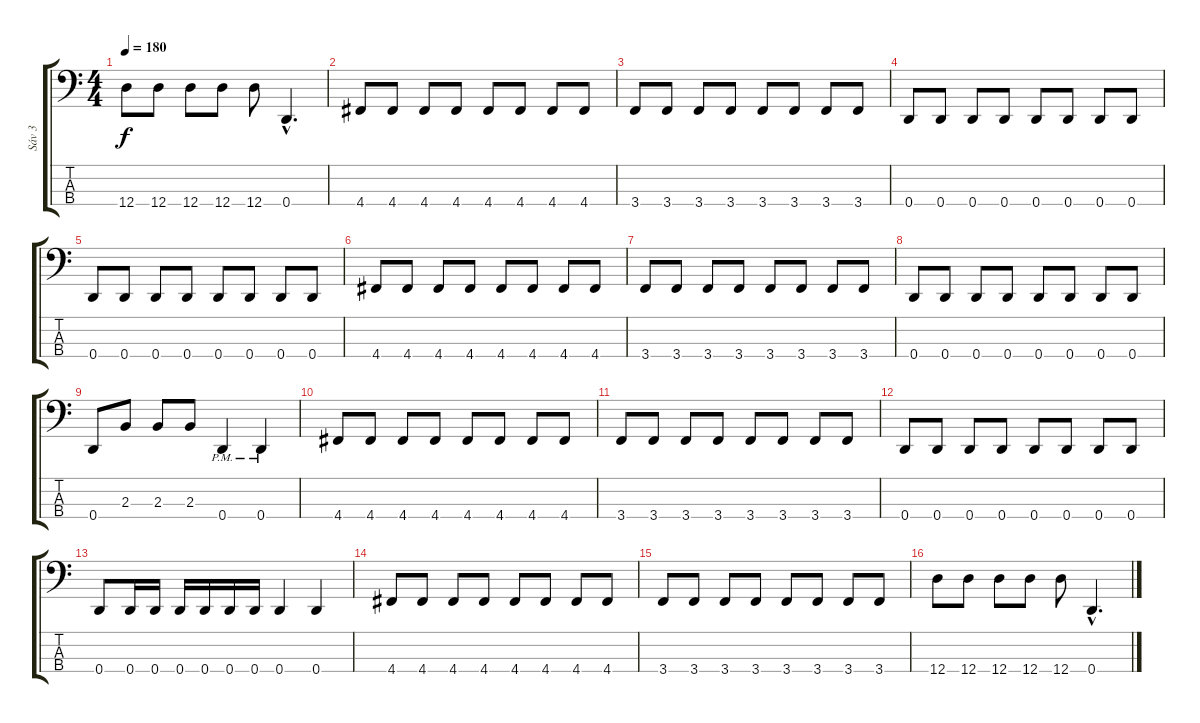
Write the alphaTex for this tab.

\track ("Sáv 3" "Sáv 3") {instrument electricbasspick}
\staff {score tabs}
\tuning (G2 D2 A1 D1) {hide}
\ts (4 4)
\tempo 180
\clef f4
\ks c
12.4.8{dy f} 12.4.8 12.4.8 12.4.8 12.4.8 0.4{hac}.4{d} |
4.4.8 4.4.8 4.4.8 4.4.8 4.4.8 4.4.8 4.4.8 4.4.8 |
3.4.8 3.4.8 3.4.8 3.4.8 3.4.8 3.4.8 3.4.8 3.4.8 |
0.4.8 0.4.8 0.4.8 0.4.8 0.4.8 0.4.8 0.4.8 0.4.8 |
0.4.8 0.4.8 0.4.8 0.4.8 0.4.8 0.4.8 0.4.8 0.4.8 |
4.4.8 4.4.8 4.4.8 4.4.8 4.4.8 4.4.8 4.4.8 4.4.8 |
3.4.8 3.4.8 3.4.8 3.4.8 3.4.8 3.4.8 3.4.8 3.4.8 |
0.4.8 0.4.8 0.4.8 0.4.8 0.4.8 0.4.8 0.4.8 0.4.8 |
0.4.8 2.3.8 2.3.8 2.3.8 0.4{pm}.4 0.4{pm}.4 |
4.4.8 4.4.8 4.4.8 4.4.8 4.4.8 4.4.8 4.4.8 4.4.8 |
3.4.8 3.4.8 3.4.8 3.4.8 3.4.8 3.4.8 3.4.8 3.4.8 |
0.4.8 0.4.8 0.4.8 0.4.8 0.4.8 0.4.8 0.4.8 0.4.8 |
0.4.8 0.4.16 0.4.16 0.4.16 0.4.16 0.4.16 0.4.16 0.4.4 0.4.4 |
4.4.8 4.4.8 4.4.8 4.4.8 4.4.8 4.4.8 4.4.8 4.4.8 |
3.4.8 3.4.8 3.4.8 3.4.8 3.4.8 3.4.8 3.4.8 3.4.8 |
12.4.8 12.4.8 12.4.8 12.4.8 12.4.8 0.4{hac}.4{d}
